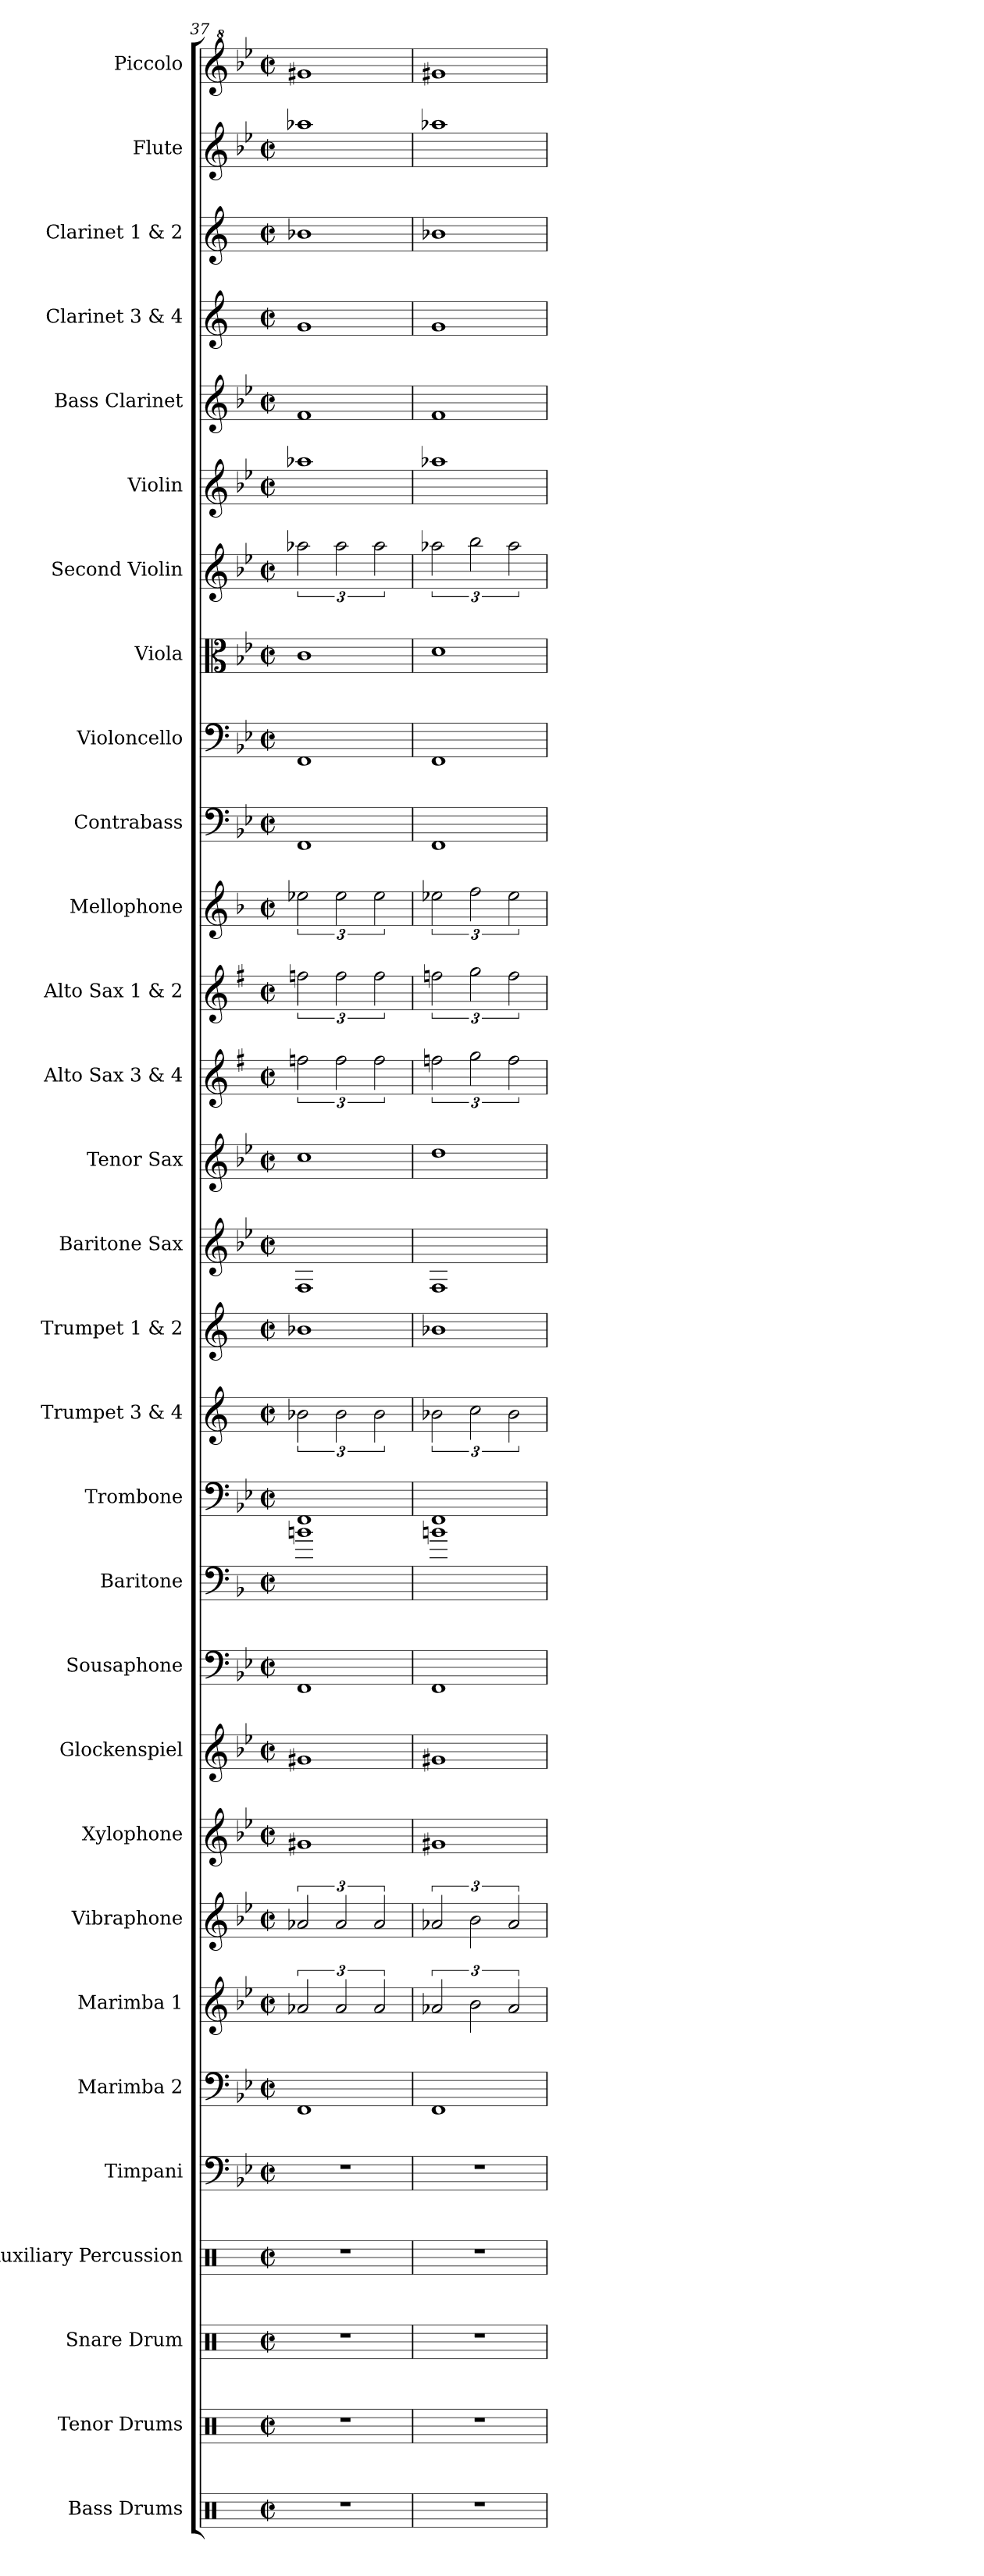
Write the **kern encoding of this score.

**kern	**kern	**kern	**kern	**kern	**kern	**kern	**kern	**kern	**kern	**kern	**kern	**kern	**kern	**kern	**kern	**kern	**kern	**kern	**kern	**kern	**kern	**kern	**kern	**kern	**kern	**kern	**kern	**kern	**kern
*part30	*part29	*part28	*part27	*part26	*part25	*part24	*part23	*part22	*part21	*part20	*part19	*part18	*part17	*part16	*part15	*part14	*part13	*part12	*part11	*part10	*part9	*part8	*part7	*part6	*part5	*part4	*part3	*part2	*part1
*staff30	*staff29	*staff28	*staff27	*staff26	*staff25	*staff24	*staff23	*staff22	*staff21	*staff20	*staff19	*staff18	*staff17	*staff16	*staff15	*staff14	*staff13	*staff12	*staff11	*staff10	*staff9	*staff8	*staff7	*staff6	*staff5	*staff4	*staff3	*staff2	*staff1
*I"Bass Drums	*I"Tenor Drums	*I"Snare Drum	*I"Auxiliary Percussion	*I"Timpani	*I"Marimba 2	*I"Marimba 1	*I"Vibraphone	*I"Xylophone	*I"Glockenspiel	*I"Sousaphone	*I"Baritone	*I"Trombone	*I"Trumpet 3 &amp; 4	*I"Trumpet 1 &amp; 2	*I"Baritone Sax	*I"Tenor Sax	*I"Alto Sax 3 &amp; 4	*I"Alto Sax 1 &amp; 2	*I"Mellophone	*I"Contrabass	*I"Violoncello	*I"Viola	*I"Second Violin	*I"Violin	*I"Bass Clarinet	*I"Clarinet 3 &amp; 4	*I"Clarinet 1 &amp; 2	*I"Flute	*I"Piccolo
*I'B.D.	*I'T.D.	*I'S.D.	*I'Aux. Perc.	*I'Timp.	*I'Mrm. 2	*I'Mrm. 1	*I'Vib.	*I'Xyl.	*I'Glk.	*	*I'Bar.	*I'Tbn.	*I'Tpt. 3&amp;4	*I'Tpt. 1&amp;2	*I'Bari. Sax.	*I'T. Sax.	*I'A. Sax. 3&amp;4	*I'A. Sax. 1&amp;2	*I'Mph.	*I'Cb.	*I'Vc.	*I'Vla.	*I'SVln.	*I'Vln.	*I'B. Cl.	*I'Cl. 3&amp;4	*I'Cl. 1&amp;2	*I'Fl.	*I'Picc.
*clefX	*clefX	*clefX	*clefX	*clefF4	*clefF4	*clefG2	*clefG2	*clefG2	*clefG2	*clefF4	*clefF4	*clefF4	*clefG2	*clefG2	*clefG2	*clefG2	*clefG2	*clefG2	*clefG2	*clefF4	*clefF4	*clefC3	*clefG2	*clefG2	*clefG2	*clefG2	*clefG2	*clefG2	*clefG^2
*	*	*	*	*	*	*	*	*ITrd-7c-12	*ITrd-14c-24	*	*ITrd4c7	*	*ITrd1c2	*ITrd1c2	*ITrd12c21	*ITrd8c14	*ITrd5c9	*ITrd5c9	*ITrd4c7	*ITrd7c12	*	*	*	*	*ITrd8c14	*ITrd1c2	*ITrd1c2	*	*ITrd-7c-12
*k[]	*k[]	*k[]	*k[]	*k[b-e-]	*k[b-e-]	*k[b-e-]	*k[b-e-]	*k[b-e-]	*k[b-e-]	*k[b-e-]	*k[b-e-]	*k[b-e-]	*k[b-e-]	*k[b-e-]	*k[b-e-]	*k[b-e-]	*k[b-e-]	*k[b-e-]	*k[b-e-]	*k[b-e-]	*k[b-e-]	*k[b-e-]	*k[b-e-]	*k[b-e-]	*k[b-e-]	*k[b-e-]	*k[b-e-]	*k[b-e-]	*k[b-e-]
*M2/2	*M2/2	*M2/2	*M2/2	*M2/2	*M2/2	*M2/2	*M2/2	*M2/2	*M2/2	*M2/2	*M2/2	*M2/2	*M2/2	*M2/2	*M2/2	*M2/2	*M2/2	*M2/2	*M2/2	*M2/2	*M2/2	*M2/2	*M2/2	*M2/2	*M2/2	*M2/2	*M2/2	*M2/2	*M2/2
*met(c|)	*met(c|)	*met(c|)	*met(c|)	*met(c|)	*met(c|)	*met(c|)	*met(c|)	*met(c|)	*met(c|)	*met(c|)	*met(c|)	*met(c|)	*met(c|)	*met(c|)	*met(c|)	*met(c|)	*met(c|)	*met(c|)	*met(c|)	*met(c|)	*met(c|)	*met(c|)	*met(c|)	*met(c|)	*met(c|)	*met(c|)	*met(c|)	*met(c|)	*met(c|)
=37	=37	=37	=37	=37	=37	=37	=37	=37	=37	=37	=37	=37	=37	=37	=37	=37	=37	=37	=37	=37	=37	=37	=37	=37	=37	=37	=37	=37	=37
1r	1r	1r	1r	1r	1FF	3a-X/	3a-X/	1gg#X	1ggg#X	1FF	1en	1FF	3a-X\	1a-X	1FF	1c	3a-X\	3a-X\	3a-X\	1FFF	1FF	1c	3aa-X\	1aa-X	1F	1f	1a-X	1aa-X	1ggg#X
.	.	.	.	.	.	3a-/	3a-/	.	.	.	.	.	3a-\	.	.	.	3a-\	3a-\	3a-\	.	.	.	3aa-\	.	.	.	.	.	.
.	.	.	.	.	.	3a-/	3a-/	.	.	.	.	.	3a-\	.	.	.	3a-\	3a-\	3a-\	.	.	.	3aa-\	.	.	.	.	.	.
=38	=38	=38	=38	=38	=38	=38	=38	=38	=38	=38	=38	=38	=38	=38	=38	=38	=38	=38	=38	=38	=38	=38	=38	=38	=38	=38	=38	=38	=38
1r	1r	1r	1r	1r	1FF	3a-X/	3a-X/	1gg#X	1ggg#X	1FF	1en	1FF	3a-X\	1a-X	1FF	1d	3a-X\	3a-X\	3a-X\	1FFF	1FF	1d	3aa-X\	1aa-X	1F	1f	1a-X	1aa-X	1ggg#X
.	.	.	.	.	.	3b-\	3b-\	.	.	.	.	.	3b-\	.	.	.	3b-\	3b-\	3b-\	.	.	.	3bb-\	.	.	.	.	.	.
.	.	.	.	.	.	3a-/	3a-/	.	.	.	.	.	3a-\	.	.	.	3a-\	3a-\	3a-\	.	.	.	3aa-\	.	.	.	.	.	.
=	=	=	=	=	=	=	=	=	=	=	=	=	=	=	=	=	=	=	=	=	=	=	=	=	=	=	=	=	=
*-	*-	*-	*-	*-	*-	*-	*-	*-	*-	*-	*-	*-	*-	*-	*-	*-	*-	*-	*-	*-	*-	*-	*-	*-	*-	*-	*-	*-	*-
